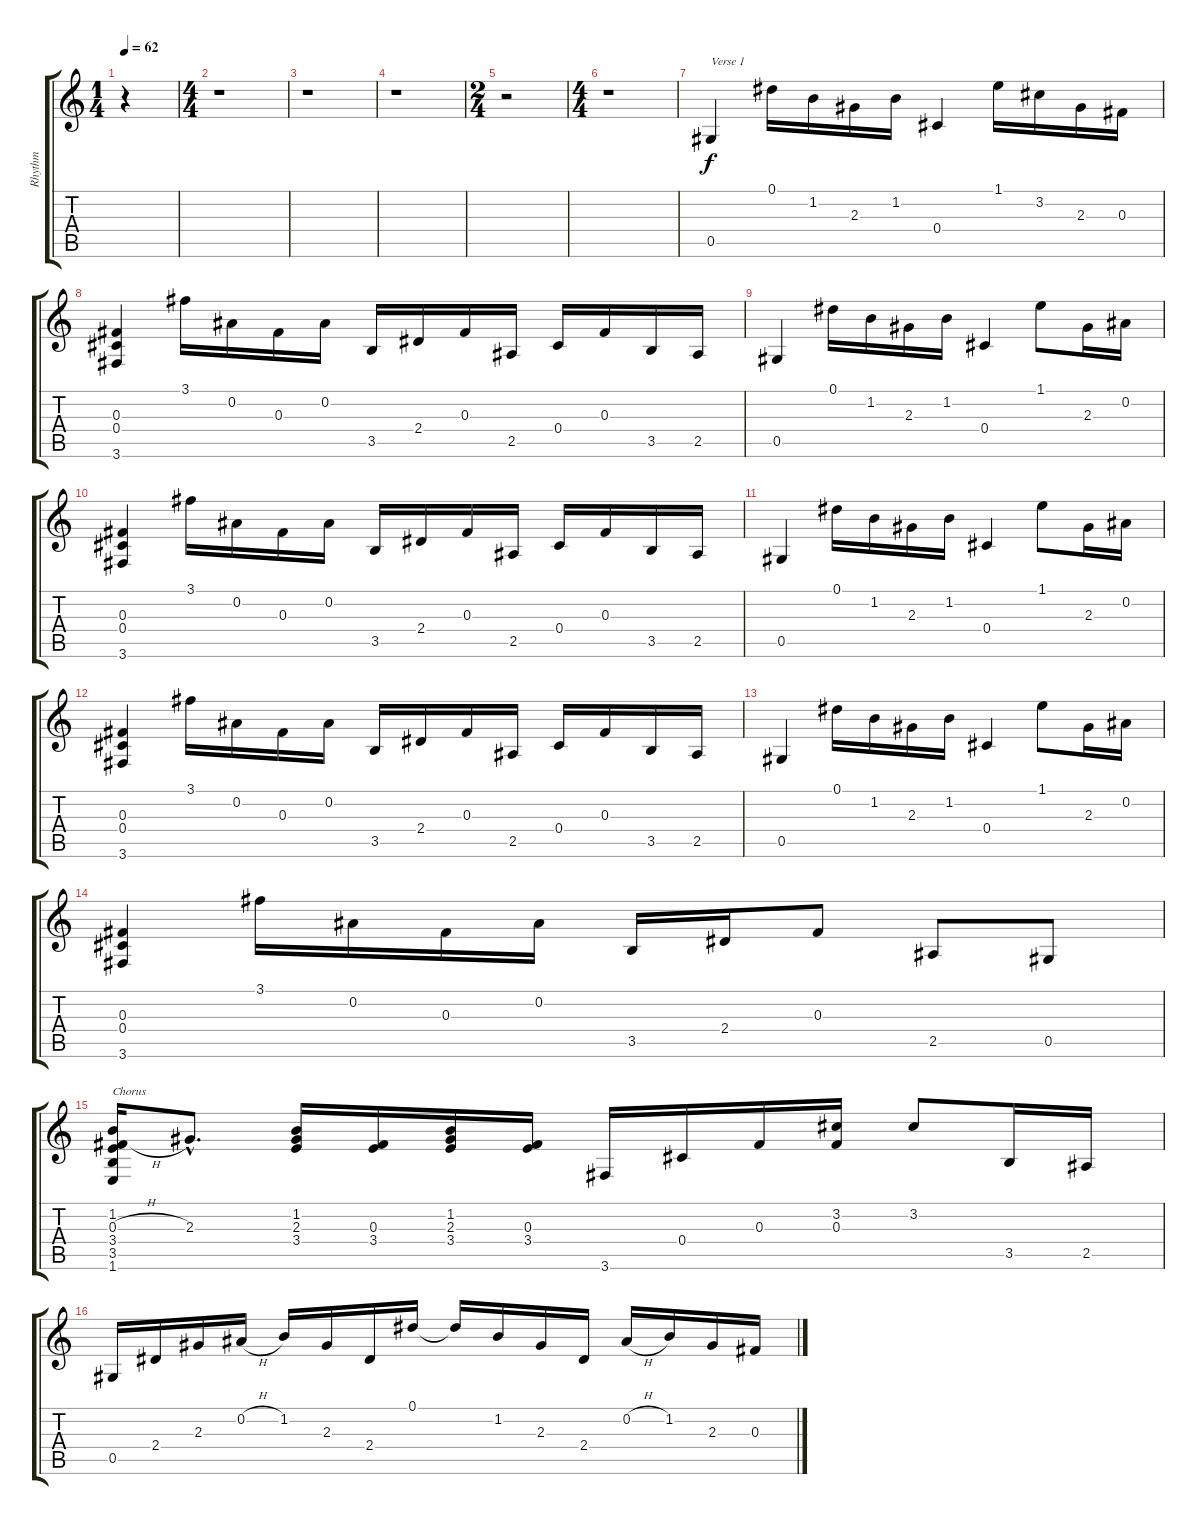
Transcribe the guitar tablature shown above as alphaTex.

\track ("Rhythm" "Rhythm") {instrument electricguitarclean}
\staff {score tabs}
\tuning (Eb4 Bb3 Gb3 Db3 Ab2 Eb2) {hide}
\ts (1 4)
\tempo 62
\clef g2
\ks c
r.4{dy f instrument electricguitarclean} |
\ts (4 4)
r.1 |
r.1 |
r.1 |
\ts (2 4)
r.2 |
\ts (4 4)
r.1 |
0.5.4{txt "Verse 1"} 0.1.16 1.2.16 2.3.16 1.2.16 0.4.4 1.1.16 3.2.16 2.3.16 0.3.16 |
(0.3 0.4 3.6).4 3.1.16 0.2.16 0.3.16 0.2.16 3.5.16 2.4.16 0.3.16 2.5.16 0.4.16 0.3.16 3.5.16 2.5.16 |
0.5.4 0.1.16 1.2.16 2.3.16 1.2.16 0.4.4 1.1.8 2.3.16 0.2.16 |
(0.3 0.4 3.6).4 3.1.16 0.2.16 0.3.16 0.2.16 3.5.16 2.4.16 0.3.16 2.5.16 0.4.16 0.3.16 3.5.16 2.5.16 |
0.5.4 0.1.16 1.2.16 2.3.16 1.2.16 0.4.4 1.1.8 2.3.16 0.2.16 |
(0.3 0.4 3.6).4 3.1.16 0.2.16 0.3.16 0.2.16 3.5.16 2.4.16 0.3.16 2.5.16 0.4.16 0.3.16 3.5.16 2.5.16 |
0.5.4 0.1.16 1.2.16 2.3.16 1.2.16 0.4.4 1.1.8 2.3.16 0.2.16 |
(0.3 0.4 3.6).4 3.1.16 0.2.16 0.3.16 0.2.16 3.5.16 2.4.16 0.3.8 2.5.8 0.5.8 |
(1.2 0.3{h} 3.4 3.5 1.6).16{txt "Chorus"} 2.3{hac}.8{d} (1.2 2.3 3.4).16 (0.3 3.4).16 (1.2 2.3 3.4).16 (0.3 3.4).16 3.6.16 0.4.16 0.3.16 (3.2 0.3).16 3.2.8 3.5.16 2.5.16 |
0.5.16 2.4.16 2.3.16 0.2{h}.16 1.2.16 2.3.16 2.4.16 0.1.16 0.1{t}.16 1.2.16 2.3.16 2.4.16 0.2{h}.16 1.2.16 2.3.16 0.3.16
